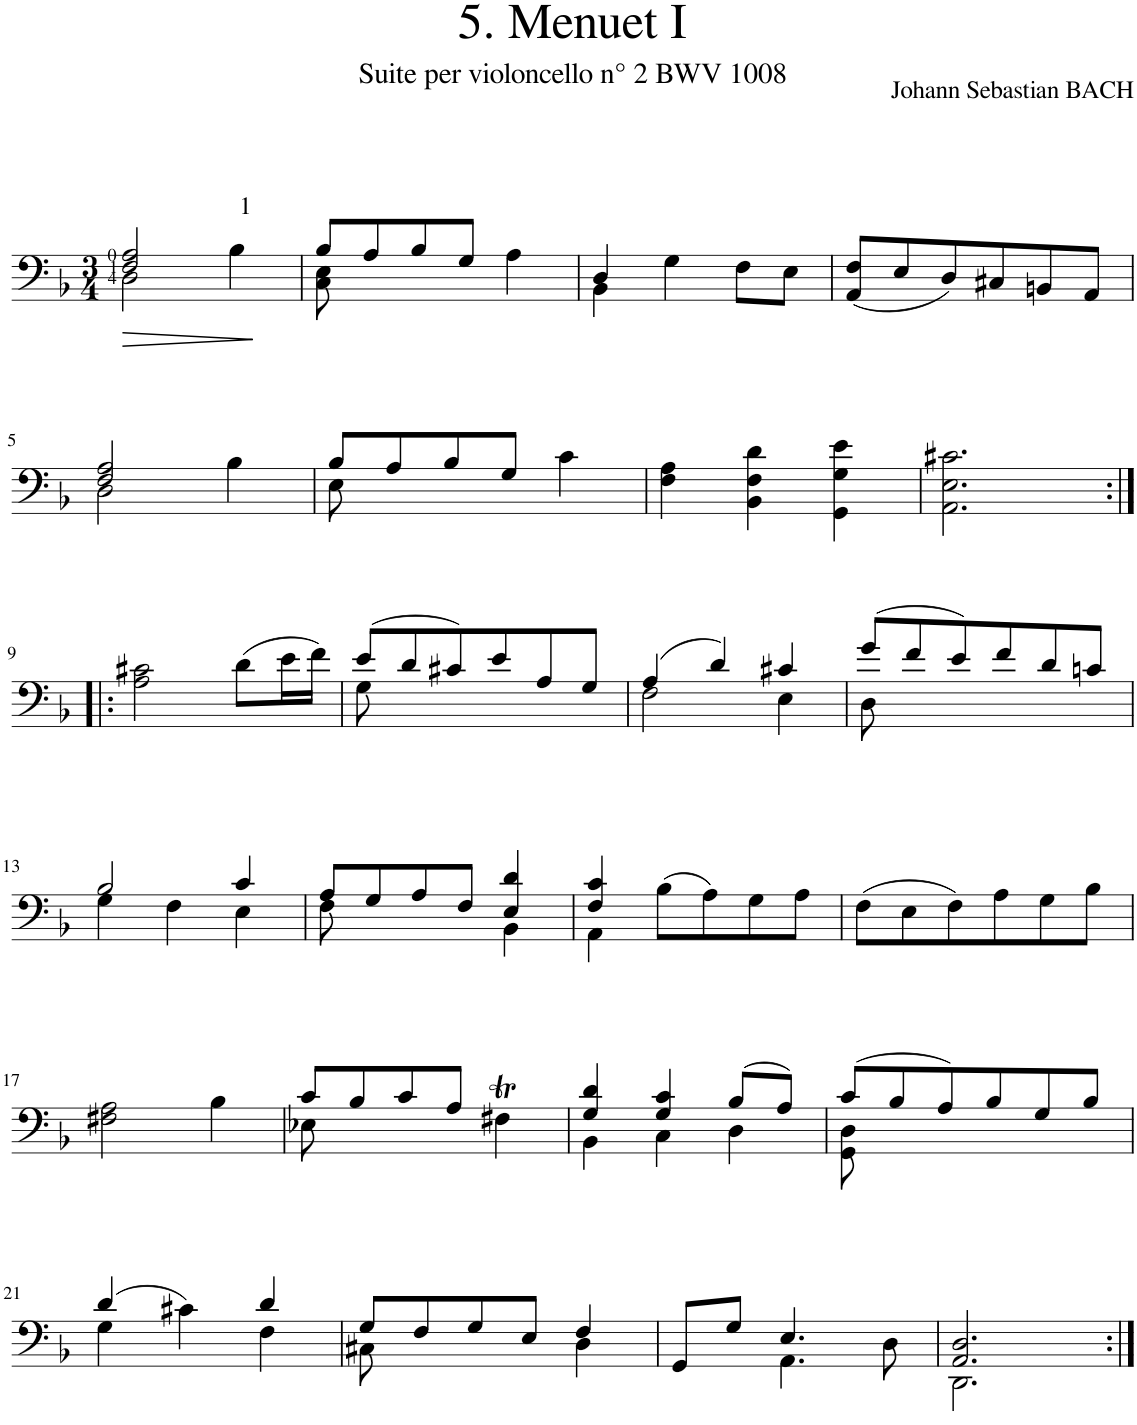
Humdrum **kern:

**kern	**dynam
*part1	*part1
*staff1	*staff1
*I"Violoncello, Solo Cello	*
*I'Vc.	*
*clefF4	*
*k[b-]	*
*M3/4	*
=1	=1
!	!LO:HP:b
*^	*
2F/ 2A/	2D\	>
4B-\	4ryy	.
*v	*v	*
.	]
=2	=2
*^	*
8B-/L	8C\ 8E\	.
8A/	2ryy	.
8B-/	.	.
8G/J	.	.
4A\	.	.
.	8ryy	.
=3	=3	=3
4D/	4BB-\	.
4G\	2ryy	.
8F\L	.	.
8E\J	.	.
*v	*v	*
=4	=4
(8AA/ 8F/L	.
8E/	.
8D/)	.
8C#X/	.
8BBn/	.
8AA/J	.
!!LO:LB:g=z
=5	=5
*^	*
2F/ 2A/	2D\	.
4B-\	4ryy	.
=6	=6	=6
8B-/L	8E\	.
8A/	2ryy	.
8B-/	.	.
8G/J	.	.
4c\	.	.
.	8ryy	.
*v	*v	*
=7	=7
4F\ 4A\	.
4BB-\ 4F\ 4d\	.
4GG\ 4G\ 4e\	.
=8	=8
2.AA\ 2.E\ 2.c#X\	.
!!LO:LB:g=z
=9:|!|:	=9:|!|:
2A\ 2c#X\	.
(8d\L	.
16e\L	.
16f\JJ)	.
=10	=10
*^	*
(8e/L	8G\	.
8d/	2ryy	.
8c#X/)	.	.
8e/	.	.
8A/	.	.
8G/J	8ryy	.
=11	=11	=11
(4A/	2F\	.
4d/)	.	.
4c#X/	4E\	.
=12	=12	=12
(8g/L	8D\	.
8f/	2ryy	.
8e/)	.	.
8f/	.	.
8d/	.	.
8cn/J	8ryy	.
!!LO:LB:g=z	!!
=13	=13	=13
2B-/	4G\	.
.	4F\	.
4c/	4E\	.
=14	=14	=14
8A/L	8F\	.
8G/	4.ryy	.
8A/	.	.
8F/J	.	.
4E/ 4d/	4BB-\	.
=15	=15	=15
4F/ 4c/	4AA\	.
(8B-\L	2ryy	.
8A\)	.	.
8G\	.	.
8A\J	.	.
*v	*v	*
=16	=16
(8F\L	.
8E\	.
8F\)	.
8A\	.
8G\	.
8B-\J	.
!!LO:LB:g=z
=17	=17
2F#X\ 2A\	.
4B-\	.
=18	=18
*^	*
8c/L	8E-X\	.
8B-/	2ryy	.
8c/	.	.
8A/J	.	.
4F#Xt\	.	.
.	8ryy	.
=19	=19	=19
4G/ 4d/	4BB-\	.
4G/ 4c/	4C\	.
(8B-/L	4D\	.
8A/J)	.	.
=20	=20	=20
(8c/L	8GG\ 8D\	.
8B-/	2ryy	.
8A/)	.	.
8B-/	.	.
8G/	.	.
8B-/J	8ryy	.
!!LO:LB:g=z	!!
=21	=21	=21
(4d/	4G\	.
4c#X\)	4ryy	.
4d/	4F\	.
=22	=22	=22
8G/L	8C#X\	.
8F/	4.ryy	.
8G/	.	.
8E/J	.	.
4F/	4D\	.
=23	=23	=23
8GG/L	4ryy	.
8G/J	.	.
4.E/	4.AA\	.
8D\	8ryy	.
=24	=24	=24
2.AA/ 2.D/	2.DD\	.
*v	*v	*
=:|!	=:|!
*-	*-
